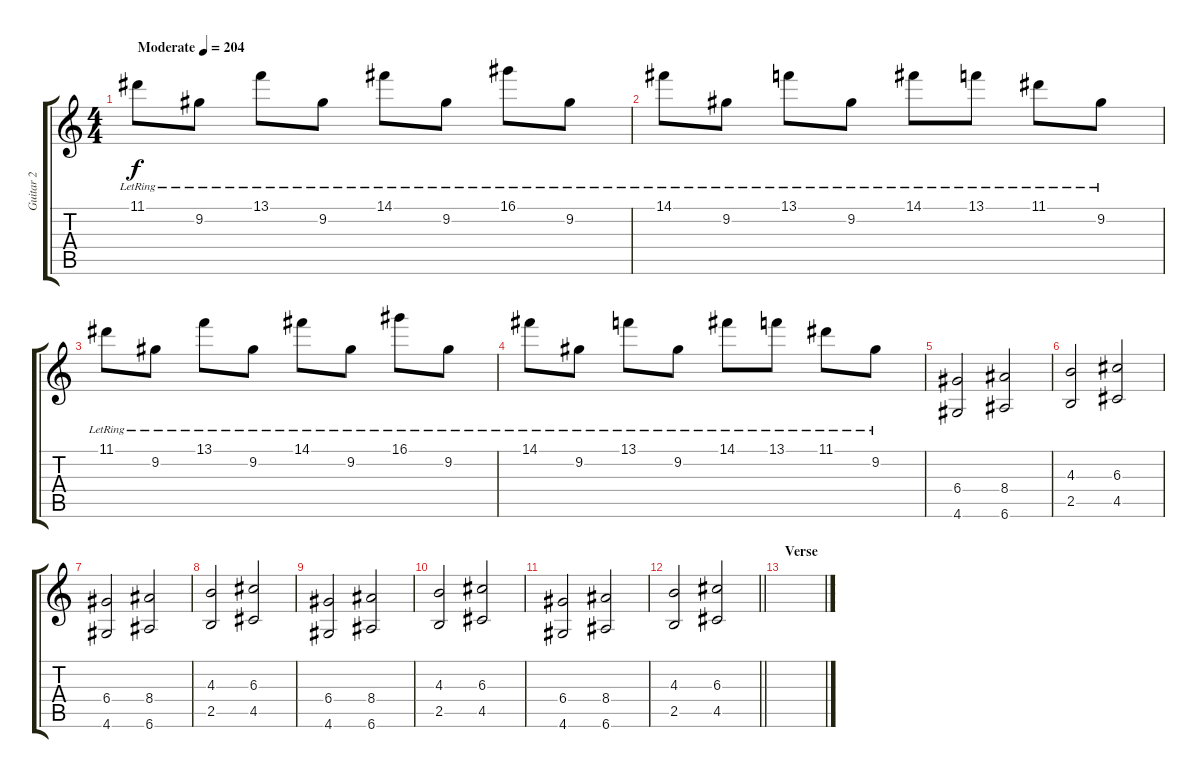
\track ("Guitar 2" "Guitar 2") {instrument distortionguitar}
\staff {score tabs}
\tuning (E4 B3 G3 D3 A2 E2) {hide}
\ts (4 4)
\tempo (204 "Moderate")
\clef g2
\ks c
11.1{lr}.8{dy f volume 6 instrument distortionguitar} 9.2{lr}.8 13.1{lr}.8 9.2{lr}.8 14.1{lr}.8 9.2{lr}.8 16.1{lr}.8 9.2{lr}.8 |
14.1{lr}.8 9.2{lr}.8 13.1{lr}.8 9.2{lr}.8 14.1{lr}.8 13.1{lr}.8 11.1{lr}.8 9.2{lr}.8 |
11.1{lr}.8 9.2{lr}.8 13.1{lr}.8 9.2{lr}.8 14.1{lr}.8 9.2{lr}.8 16.1{lr}.8 9.2{lr}.8 |
14.1{lr}.8 9.2{lr}.8 13.1{lr}.8 9.2{lr}.8 14.1{lr}.8 13.1{lr}.8 11.1{lr}.8 9.2{lr}.8 |
(6.4 4.6).2{volume 13} (8.4 6.6).2 |
(4.3 2.5).2 (6.3 4.5).2 |
(6.4 4.6).2 (8.4 6.6).2 |
(4.3 2.5).2 (6.3 4.5).2 |
(6.4 4.6).2 (8.4 6.6).2 |
(4.3 2.5).2 (6.3 4.5).2 |
(6.4 4.6).2 (8.4 6.6).2 |
\barLineRight lightlight
(4.3 2.5).2 (6.3 4.5).2 |
\section ("" "Verse")
